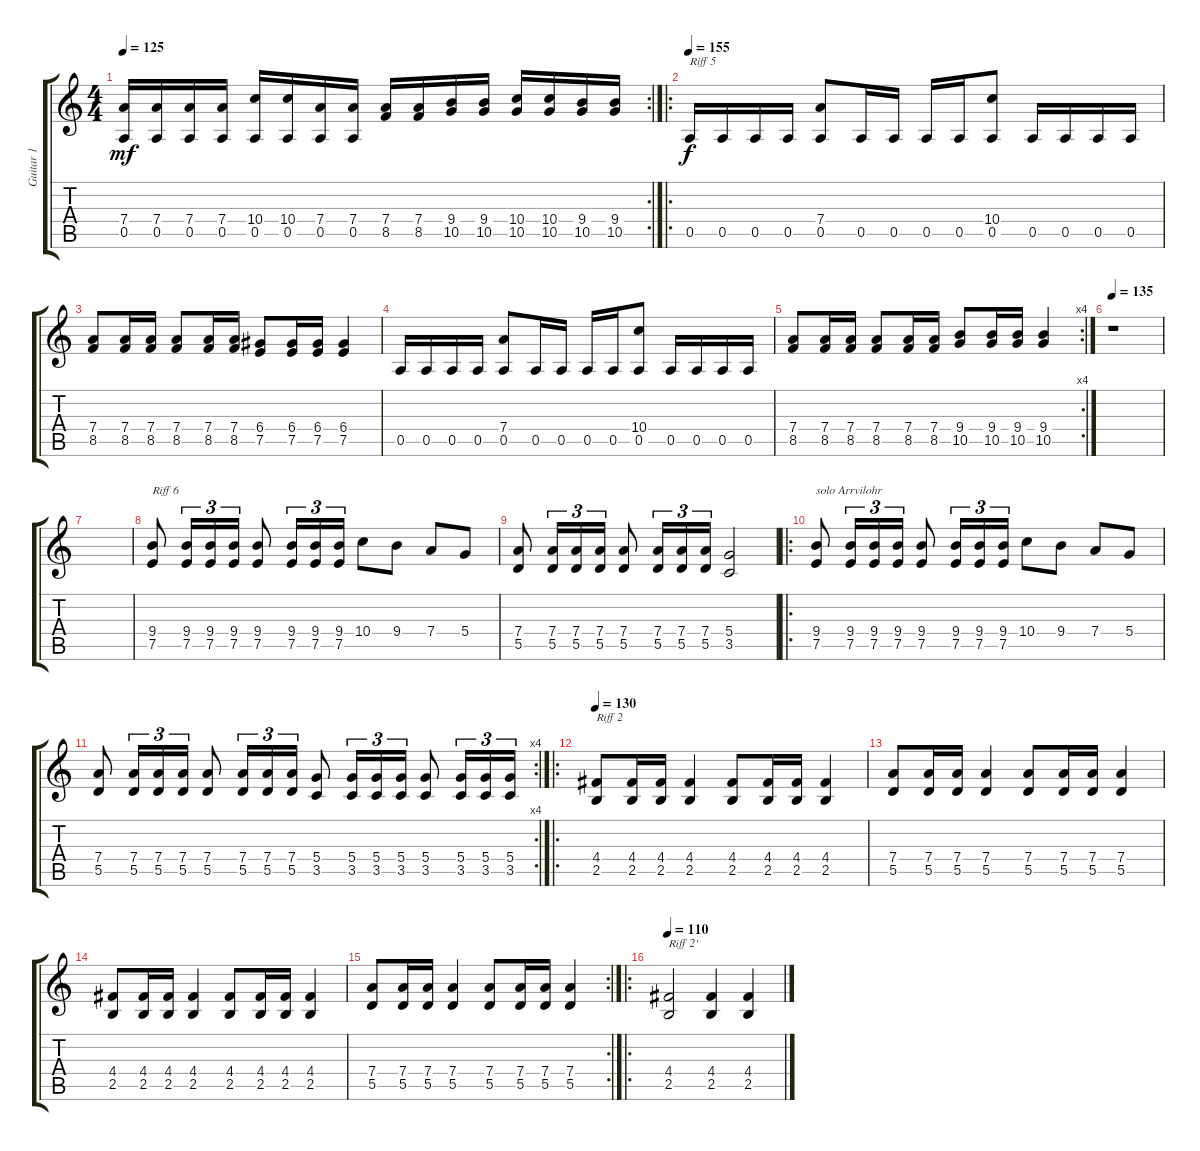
\track ("Guitar 1" "Guitar 1") {instrument distortionguitar}
\staff {score tabs}
\tuning (E4 B3 G3 D3 A2 E2) {hide}
\rc 2
\ts (4 4)
\tempo 125
\clef g2
\ks c
(7.4 0.5).16{dy mf} (7.4 0.5).16 (7.4 0.5).16 (7.4 0.5).16 (10.4 0.5).16 (10.4 0.5).16 (7.4 0.5).16 (7.4 0.5).16 (7.4 8.5).16 (7.4 8.5).16 (9.4 10.5).16 (9.4 10.5).16 (10.4 10.5).16 (10.4 10.5).16 (9.4 10.5).16 (9.4 10.5).16 |
\ro
\tempo 155
0.5.16{txt "Riff 5" dy f} 0.5.16 0.5.16 0.5.16 (7.4 0.5).8 0.5.16 0.5.16 0.5.16 0.5.16 (10.4 0.5).8 0.5.16 0.5.16 0.5.16 0.5.16 |
(7.4 8.5).8 (7.4 8.5).16 (7.4 8.5).16 (7.4 8.5).8 (7.4 8.5).16 (7.4 8.5).16 (6.4 7.5).8 (6.4 7.5).16 (6.4 7.5).16 (6.4 7.5).4 |
0.5.16 0.5.16 0.5.16 0.5.16 (7.4 0.5).8 0.5.16 0.5.16 0.5.16 0.5.16 (10.4 0.5).8 0.5.16 0.5.16 0.5.16 0.5.16 |
\rc 4
(7.4 8.5).8 (7.4 8.5).16 (7.4 8.5).16 (7.4 8.5).8 (7.4 8.5).16 (7.4 8.5).16 (9.4 10.5).8 (9.4 10.5).16 (9.4 10.5).16 (9.4 10.5).4 |
\tempo 135
r.1 |
|
(9.4 7.5).8{txt "Riff 6"} (9.4 7.5).16{tu (3 2)} (9.4 7.5).16{tu (3 2)} (9.4 7.5).16{tu (3 2)} (9.4 7.5).8 (9.4 7.5).16{tu (3 2)} (9.4 7.5).16{tu (3 2)} (9.4 7.5).16{tu (3 2)} 10.4.8 9.4.8 7.4.8 5.4.8 |
(7.4 5.5).8 (7.4 5.5).16{tu (3 2)} (7.4 5.5).16{tu (3 2)} (7.4 5.5).16{tu (3 2)} (7.4 5.5).8 (7.4 5.5).16{tu (3 2)} (7.4 5.5).16{tu (3 2)} (7.4 5.5).16{tu (3 2)} (5.4 3.5).2 |
\ro
(9.4 7.5).8{txt "solo Arrvilohr"} (9.4 7.5).16{tu (3 2)} (9.4 7.5).16{tu (3 2)} (9.4 7.5).16{tu (3 2)} (9.4 7.5).8 (9.4 7.5).16{tu (3 2)} (9.4 7.5).16{tu (3 2)} (9.4 7.5).16{tu (3 2)} 10.4.8 9.4.8 7.4.8 5.4.8 |
\rc 4
(7.4 5.5).8 (7.4 5.5).16{tu (3 2)} (7.4 5.5).16{tu (3 2)} (7.4 5.5).16{tu (3 2)} (7.4 5.5).8 (7.4 5.5).16{tu (3 2)} (7.4 5.5).16{tu (3 2)} (7.4 5.5).16{tu (3 2)} (5.4 3.5).8 (5.4 3.5).16{tu (3 2)} (5.4 3.5).16{tu (3 2)} (5.4 3.5).16{tu (3 2)} (5.4 3.5).8 (5.4 3.5).16{tu (3 2)} (5.4 3.5).16{tu (3 2)} (5.4 3.5).16{tu (3 2)} |
\ro
\tempo 130
(4.4 2.5).8{txt "Riff 2"} (4.4 2.5).16 (4.4 2.5).16 (4.4 2.5).4 (4.4 2.5).8 (4.4 2.5).16 (4.4 2.5).16 (4.4 2.5).4 |
(7.4 5.5).8 (7.4 5.5).16 (7.4 5.5).16 (7.4 5.5).4 (7.4 5.5).8 (7.4 5.5).16 (7.4 5.5).16 (7.4 5.5).4 |
(4.4 2.5).8 (4.4 2.5).16 (4.4 2.5).16 (4.4 2.5).4 (4.4 2.5).8 (4.4 2.5).16 (4.4 2.5).16 (4.4 2.5).4 |
\rc 2
(7.4 5.5).8 (7.4 5.5).16 (7.4 5.5).16 (7.4 5.5).4 (7.4 5.5).8 (7.4 5.5).16 (7.4 5.5).16 (7.4 5.5).4 |
\ro
\tempo 110
(4.4 2.5).2{txt "Riff 2'"} (4.4 2.5).4 (4.4{ss} 2.5{ss}).4
